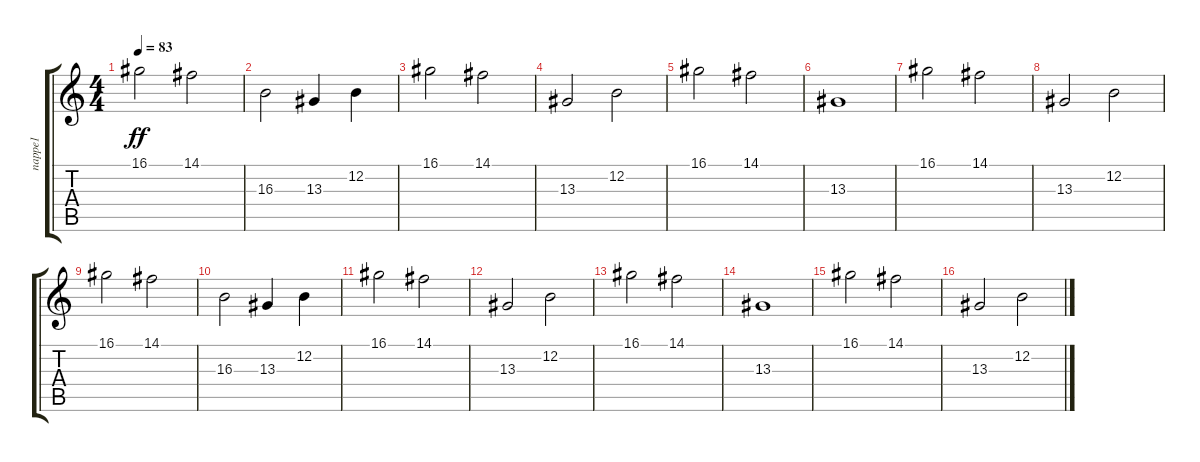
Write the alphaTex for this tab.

\track ("nappe1" "nappe1") {instrument stringensemble1}
\staff {score tabs}
\tuning (E4 B3 G3 D3 A2 E2) {hide}
\ts (4 4)
\tempo 83
\clef g2
\ks c
16.1.2{dy ff} 14.1.2 |
16.3.2 13.3.4 12.2.4 |
16.1.2 14.1.2 |
13.3.2 12.2.2 |
16.1.2 14.1.2 |
13.3.1 |
16.1.2 14.1.2 |
13.3.2 12.2.2 |
16.1.2 14.1.2 |
16.3.2 13.3.4 12.2.4 |
16.1.2 14.1.2 |
13.3.2 12.2.2 |
16.1.2 14.1.2 |
13.3.1 |
16.1.2 14.1.2 |
13.3.2 12.2.2
